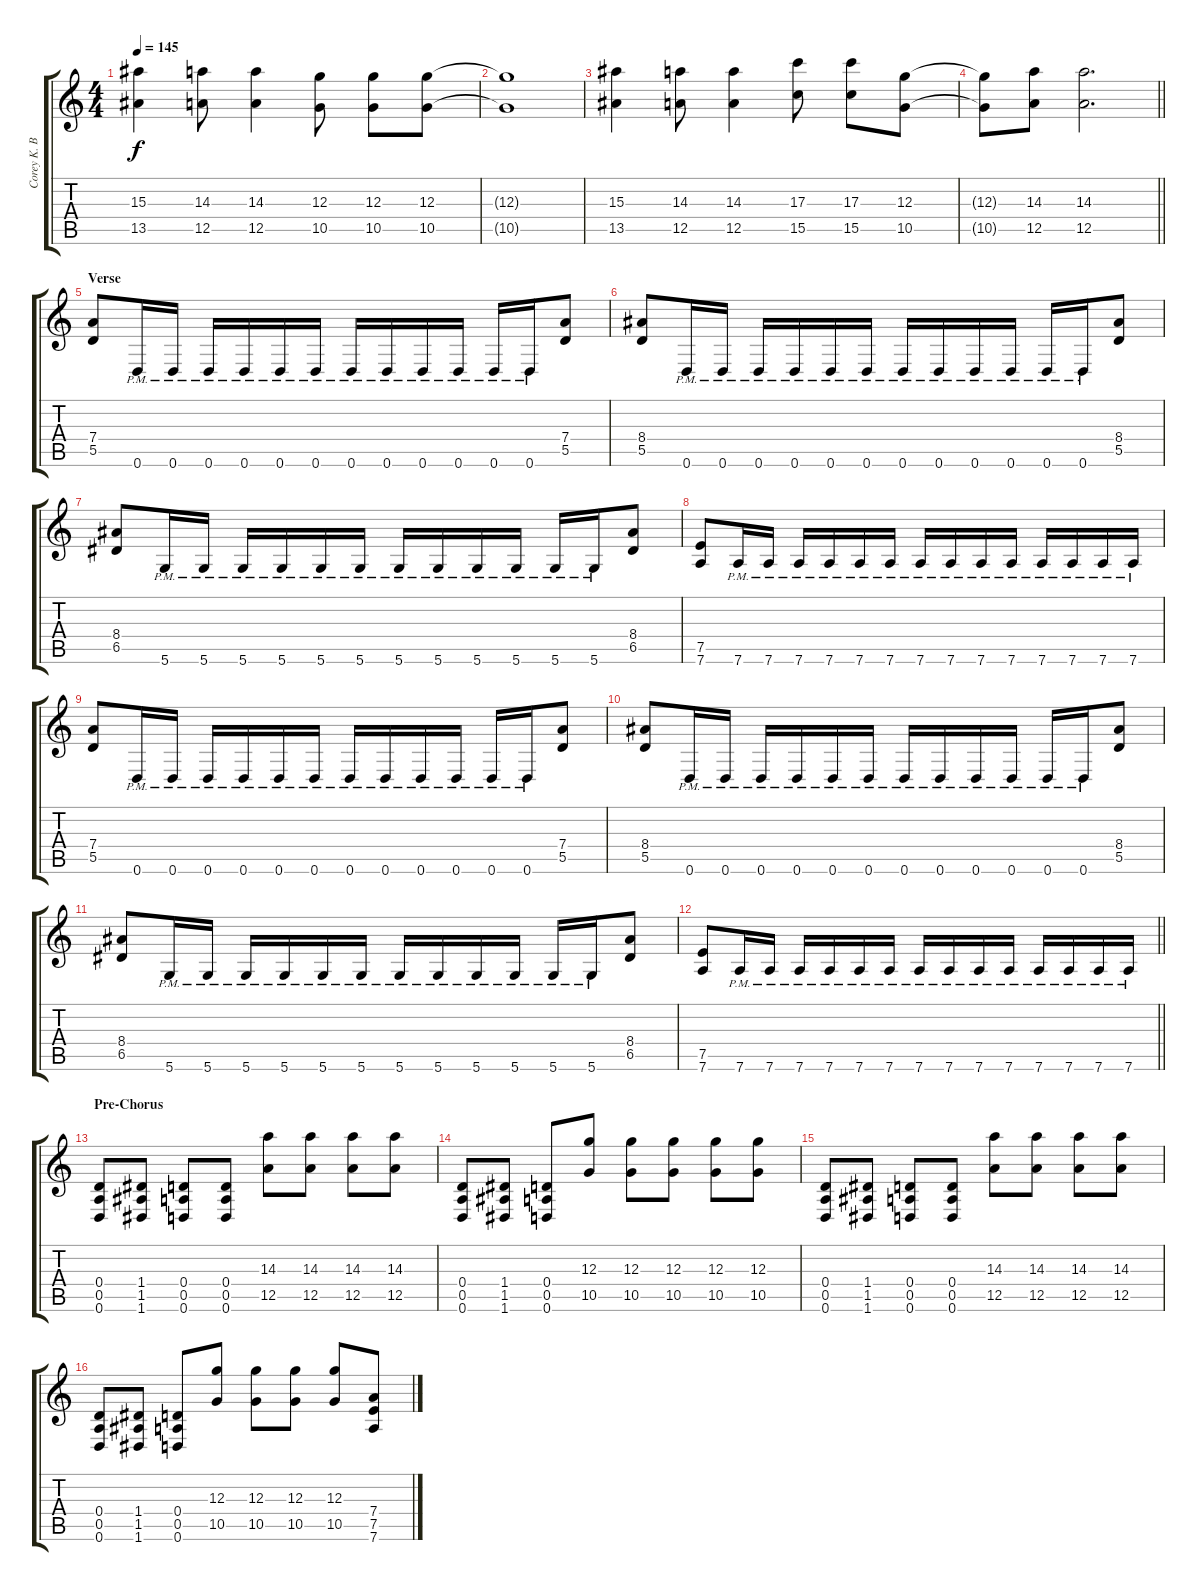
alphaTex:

\track ("Corey K. Beaulieu" "Corey K. B") {instrument distortionguitar}
\staff {score tabs}
\tuning (E4 B3 G3 D3 A2 D2) {hide}
\ts (4 4)
\tempo 145
\clef g2
\ks c
(15.3 13.5).4{dy f} (14.3 12.5).8 (14.3 12.5).4 (12.3 10.5).8 (12.3 10.5).8 (12.3 10.5).8 |
(12.3{t} 10.5{t}).1 |
(15.3 13.5).4 (14.3 12.5).8 (14.3 12.5).4 (17.3 15.5).8 (17.3 15.5).8 (12.3 10.5).8 |
\barLineRight lightlight
(12.3{t} 10.5{t}).8 (14.3 12.5).8 (14.3 12.5).2{d} |
\section ("" "Verse")
(7.4 5.5).8 0.6{pm}.16 0.6{pm}.16 0.6{pm}.16 0.6{pm}.16 0.6{pm}.16 0.6{pm}.16 0.6{pm}.16 0.6{pm}.16 0.6{pm}.16 0.6{pm}.16 0.6{pm}.16 0.6{pm}.16 (7.4 5.5).8 |
(8.4 5.5).8 0.6{pm}.16 0.6{pm}.16 0.6{pm}.16 0.6{pm}.16 0.6{pm}.16 0.6{pm}.16 0.6{pm}.16 0.6{pm}.16 0.6{pm}.16 0.6{pm}.16 0.6{pm}.16 0.6{pm}.16 (8.4 5.5).8 |
(8.4 6.5).8 5.6{pm}.16 5.6{pm}.16 5.6{pm}.16 5.6{pm}.16 5.6{pm}.16 5.6{pm}.16 5.6{pm}.16 5.6{pm}.16 5.6{pm}.16 5.6{pm}.16 5.6{pm}.16 5.6{pm}.16 (8.4 6.5).8 |
(7.5 7.6).8 7.6{pm}.16 7.6{pm}.16 7.6{pm}.16 7.6{pm}.16 7.6{pm}.16 7.6{pm}.16 7.6{pm}.16 7.6{pm}.16 7.6{pm}.16 7.6{pm}.16 7.6{pm}.16 7.6{pm}.16 7.6{pm}.16 7.6{pm}.16 |
(7.4 5.5).8 0.6{pm}.16 0.6{pm}.16 0.6{pm}.16 0.6{pm}.16 0.6{pm}.16 0.6{pm}.16 0.6{pm}.16 0.6{pm}.16 0.6{pm}.16 0.6{pm}.16 0.6{pm}.16 0.6{pm}.16 (7.4 5.5).8 |
(8.4 5.5).8 0.6{pm}.16 0.6{pm}.16 0.6{pm}.16 0.6{pm}.16 0.6{pm}.16 0.6{pm}.16 0.6{pm}.16 0.6{pm}.16 0.6{pm}.16 0.6{pm}.16 0.6{pm}.16 0.6{pm}.16 (8.4 5.5).8 |
(8.4 6.5).8 5.6{pm}.16 5.6{pm}.16 5.6{pm}.16 5.6{pm}.16 5.6{pm}.16 5.6{pm}.16 5.6{pm}.16 5.6{pm}.16 5.6{pm}.16 5.6{pm}.16 5.6{pm}.16 5.6{pm}.16 (8.4 6.5).8 |
\barLineRight lightlight
(7.5 7.6).8 7.6{pm}.16 7.6{pm}.16 7.6{pm}.16 7.6{pm}.16 7.6{pm}.16 7.6{pm}.16 7.6{pm}.16 7.6{pm}.16 7.6{pm}.16 7.6{pm}.16 7.6{pm}.16 7.6{pm}.16 7.6{pm}.16 7.6{pm}.16 |
\section ("" "Pre-Chorus")
(0.4 0.5 0.6).8 (1.4 1.5 1.6).8 (0.4 0.5 0.6).8 (0.4 0.5 0.6).8 (14.3 12.5).8 (14.3 12.5).8 (14.3 12.5).8 (14.3 12.5).8 |
(0.4 0.5 0.6).8 (1.4 1.5 1.6).8 (0.4 0.5 0.6).8 (12.3 10.5).8 (12.3 10.5).8 (12.3 10.5).8 (12.3 10.5).8 (12.3 10.5).8 |
(0.4 0.5 0.6).8 (1.4 1.5 1.6).8 (0.4 0.5 0.6).8 (0.4 0.5 0.6).8 (14.3 12.5).8 (14.3 12.5).8 (14.3 12.5).8 (14.3 12.5).8 |
(0.4 0.5 0.6).8 (1.4 1.5 1.6).8 (0.4 0.5 0.6).8 (12.3 10.5).8 (12.3 10.5).8 (12.3 10.5).8 (12.3 10.5).8 (7.4 7.5 7.6).8
